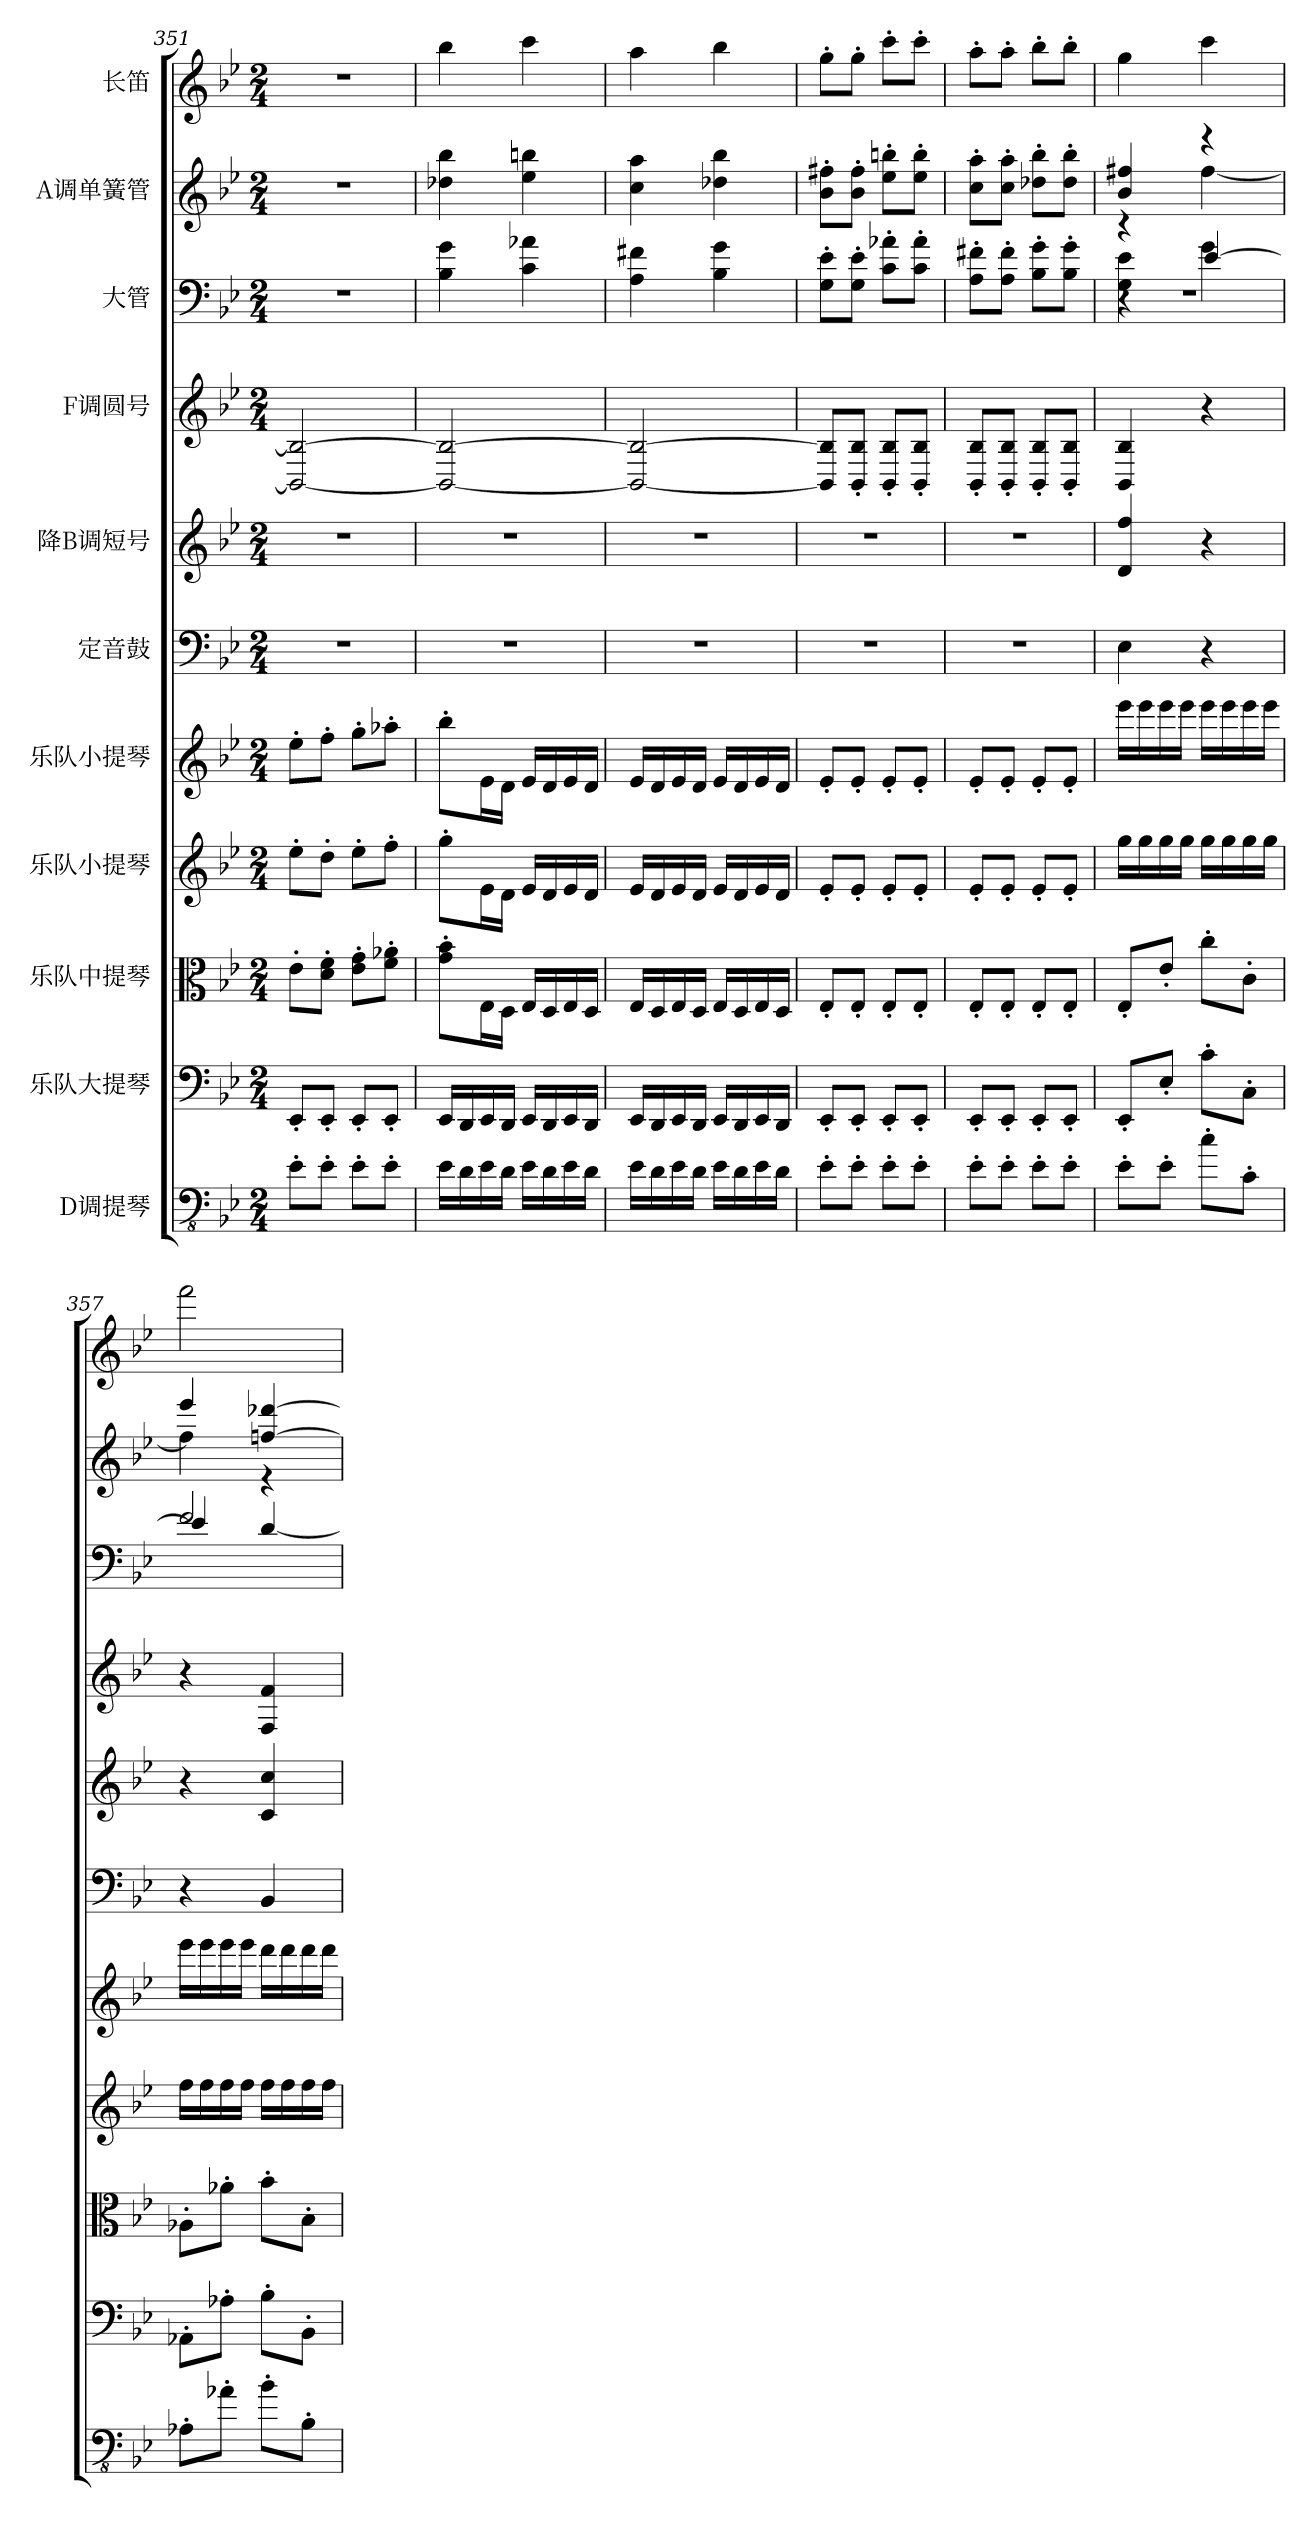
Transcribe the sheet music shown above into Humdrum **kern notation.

**kern	**kern	**kern	**kern	**kern	**kern	**kern	**kern	**kern	**kern	**kern
*part11	*part10	*part9	*part8	*part7	*part6	*part5	*part4	*part3	*part2	*part1
*staff11	*staff10	*staff9	*staff8	*staff7	*staff6	*staff5	*staff4	*staff3	*staff2	*staff1
*I"D调提琴	*I"乐队大提琴	*I"乐队中提琴	*I"乐队小提琴	*I"乐队小提琴	*I"定音鼓	*I"降B调短号	*I"F调圆号	*I"大管	*I"A调单簧管	*I"长笛
*clefFv4	*clefF4	*clefC3	*clefG2	*clefG2	*clefF4	*clefG2	*clefG2	*clefF4	*clefG2	*clefG2
*ITrd7c12	*	*	*	*	*	*ITrd1c2	*ITrd4c7	*	*ITrd2c3	*
*k[b-e-]	*k[b-e-]	*k[b-e-]	*k[b-e-]	*k[b-e-]	*k[b-e-]	*k[b-e-a-d-]	*k[b-e-a-]	*k[b-e-]	*k[f#]	*k[b-e-]
*M2/4	*M2/4	*M2/4	*M2/4	*M2/4	*M2/4	*M2/4	*M2/4	*M2/4	*M2/4	*M2/4
=351	=351	=351	=351	=351	=351	=351	=351	=351	=351	=351
8EE-'\L	8EE-'/L	8e-'\L	8ee-'\L	8ee-'\L	2r	2r	2EE-/_ 2E-/_	2r	2r	2r
8EE-'\J	8EE-'/J	8d\' 8f\'J	8dd'\J	8ff'\J	.	.	.	.	.	.
8EE-'\L	8EE-'/L	8e-\' 8g\'L	8ee-'\L	8gg'\L	.	.	.	.	.	.
8EE-'\J	8EE-'/J	8f\' 8a-X\'J	8ff'\J	8aa-X'\J	.	.	.	.	.	.
!!LO:PB:g=z
=352	=352	=352	=352	=352	=352	=352	=352	=352	=352	=352
16EE-\LL	16EE-/LL	8g\' 8b-\'L	8gg'\L	8bb-'\L	2r	2r	2EE-/_ 2E-/_	4B-\ 4g\	4b-X\ 4gg\	4bb-\
16DD\	16DD/	.	.	.	.	.	.	.	.	.
16EE-\	16EE-/	16E-\L	16e-\L	16e-\L	.	.	.	.	.	.
16DD\JJ	16DD/JJ	16D\JJ	16d\JJ	16d\JJ	.	.	.	.	.	.
16EE-\LL	16EE-/LL	16E-/LL	16e-/LL	16e-/LL	.	.	.	4c\ 4a-X\	4cc\ 4gg#X\	4ccc\
16DD\	16DD/	16D/	16d/	16d/	.	.	.	.	.	.
16EE-\	16EE-/	16E-/	16e-/	16e-/	.	.	.	.	.	.
16DD\JJ	16DD/JJ	16D/JJ	16d/JJ	16d/JJ	.	.	.	.	.	.
=353	=353	=353	=353	=353	=353	=353	=353	=353	=353	=353
16EE-\LL	16EE-/LL	16E-/LL	16e-/LL	16e-/LL	2r	2r	2EE-/_ 2E-/_	4A\ 4f#X\	4a\ 4ff#\	4aa\
16DD\	16DD/	16D/	16d/	16d/	.	.	.	.	.	.
16EE-\	16EE-/	16E-/	16e-/	16e-/	.	.	.	.	.	.
16DD\JJ	16DD/JJ	16D/JJ	16d/JJ	16d/JJ	.	.	.	.	.	.
16EE-\LL	16EE-/LL	16E-/LL	16e-/LL	16e-/LL	.	.	.	4B-\ 4g\	4b-X\ 4gg\	4bb-\
16DD\	16DD/	16D/	16d/	16d/	.	.	.	.	.	.
16EE-\	16EE-/	16E-/	16e-/	16e-/	.	.	.	.	.	.
16DD\JJ	16DD/JJ	16D/JJ	16d/JJ	16d/JJ	.	.	.	.	.	.
=354	=354	=354	=354	=354	=354	=354	=354	=354	=354	=354
8EE-'\L	8EE-'/L	8E-'/L	8e-'/L	8e-'/L	2r	2r	8EE-/] 8E-/]L	8G\' 8e-\'L	8g\' 8dd#X\'L	8gg'\L
8EE-'\J	8EE-'/J	8E-'/J	8e-'/J	8e-'/J	.	.	8EE-/' 8E-/'J	8G\' 8e-\'J	8g\' 8dd#\'J	8gg'\J
8EE-'\L	8EE-'/L	8E-'/L	8e-'/L	8e-'/L	.	.	8EE-/' 8E-/'L	8c\' 8a-X\'L	8cc\' 8gg#X\'L	8ccc'\L
8EE-'\J	8EE-'/J	8E-'/J	8e-'/J	8e-'/J	.	.	8EE-/' 8E-/'J	8c\' 8a-\'J	8cc\' 8gg#\'J	8ccc'\J
=355	=355	=355	=355	=355	=355	=355	=355	=355	=355	=355
8EE-'\L	8EE-'/L	8E-'/L	8e-'/L	8e-'/L	2r	2r	8EE-/' 8E-/'L	8A\' 8f#X\'L	8a\' 8ff#\'L	8aa'\L
8EE-'\J	8EE-'/J	8E-'/J	8e-'/J	8e-'/J	.	.	8EE-/' 8E-/'J	8A\' 8f#\'J	8a\' 8ff#\'J	8aa'\J
8EE-'\L	8EE-'/L	8E-'/L	8e-'/L	8e-'/L	.	.	8EE-/' 8E-/'L	8B-\' 8g\'L	8b-X\' 8gg\'L	8bb-'\L
8EE-'\J	8EE-'/J	8E-'/J	8e-'/J	8e-'/J	.	.	8EE-/' 8E-/'J	8B-\' 8g\'J	8b-\' 8gg\'J	8bb-'\J
!!LO:PB:g=z
=356	=356	=356	=356	=356	=356	=356	=356	=356	=356	=356
*	*	*	*	*	*	*	*	*^	*^	*
*	*	*	*	*	*	*	*	*	*^	*	*	*
8EE-'\L	8EE-'/L	8E-'/L	16gg\LL	16eee-\LL	4E-\	4c/ 4ee-/	4EE-/ 4E-/	2r	4G\ 4e-\	4r	4g/ 4dd#X/	4r	4gg\
.	.	.	16gg\	16eee-\	.	.	.	.	.	.	.	.	.
8EE-'\J	8E-'/J	8e-'/J	16gg\	16eee-\	.	.	.	.	.	.	.	.	.
.	.	.	16gg\JJ	16eee-\JJ	.	.	.	.	.	.	.	.	.
8C'\L	8c'\L	8cc'\L	16gg\LL	16eee-\LL	4r	4r	4r	.	4g\	[4e-/	4r	[4dd#\	4ccc\
.	.	.	16gg\	16eee-\	.	.	.	.	.	.	.	.	.
8CC'\J	8C'\J	8c'\J	16gg\	16eee-\	.	.	.	.	.	.	.	.	.
.	.	.	16gg\JJ	16eee-\JJ	.	.	.	.	.	.	.	.	.
*	*	*	*	*	*	*	*	*	*v	*v	*	*	*
=357	=357	=357	=357	=357	=357	=357	=357	=357	=357	=357	=357	=357
8AAA-X'\L	8AA-X'\L	8A-X'\L	16ff\LL	16eee-\LL	4r	4r	4r	2f/	4e-/]	4ccc/	4dd#\]	2fff\
.	.	.	16ff\	16eee-\	.	.	.	.	.	.	.	.
8AA-X'\J	8A-X'\J	8a-X'\J	16ff\	16eee-\	.	.	.	.	.	.	.	.
.	.	.	16ff\JJ	16eee-\JJ	.	.	.	.	.	.	.	.
8BB-'\L	8B-'\L	8b-'\L	16ff\LL	16ddd\LL	4BB-/	4B-/ 4b-/	4BB-/ 4B-/	.	[4d/	[4ddn/ [4bb-X/	4r	.
.	.	.	16ff\	16ddd\	.	.	.	.	.	.	.	.
8BBB-'\J	8BB-'\J	8B-'\J	16ff\	16ddd\	.	.	.	.	.	.	.	.
.	.	.	16ff\JJ	16ddd\JJ	.	.	.	.	.	.	.	.
*	*	*	*	*	*	*	*	*v	*v	*	*	*
*	*	*	*	*	*	*	*	*	*v	*v	*
=	=	=	=	=	=	=	=	=	=	=
*-	*-	*-	*-	*-	*-	*-	*-	*-	*-	*-
